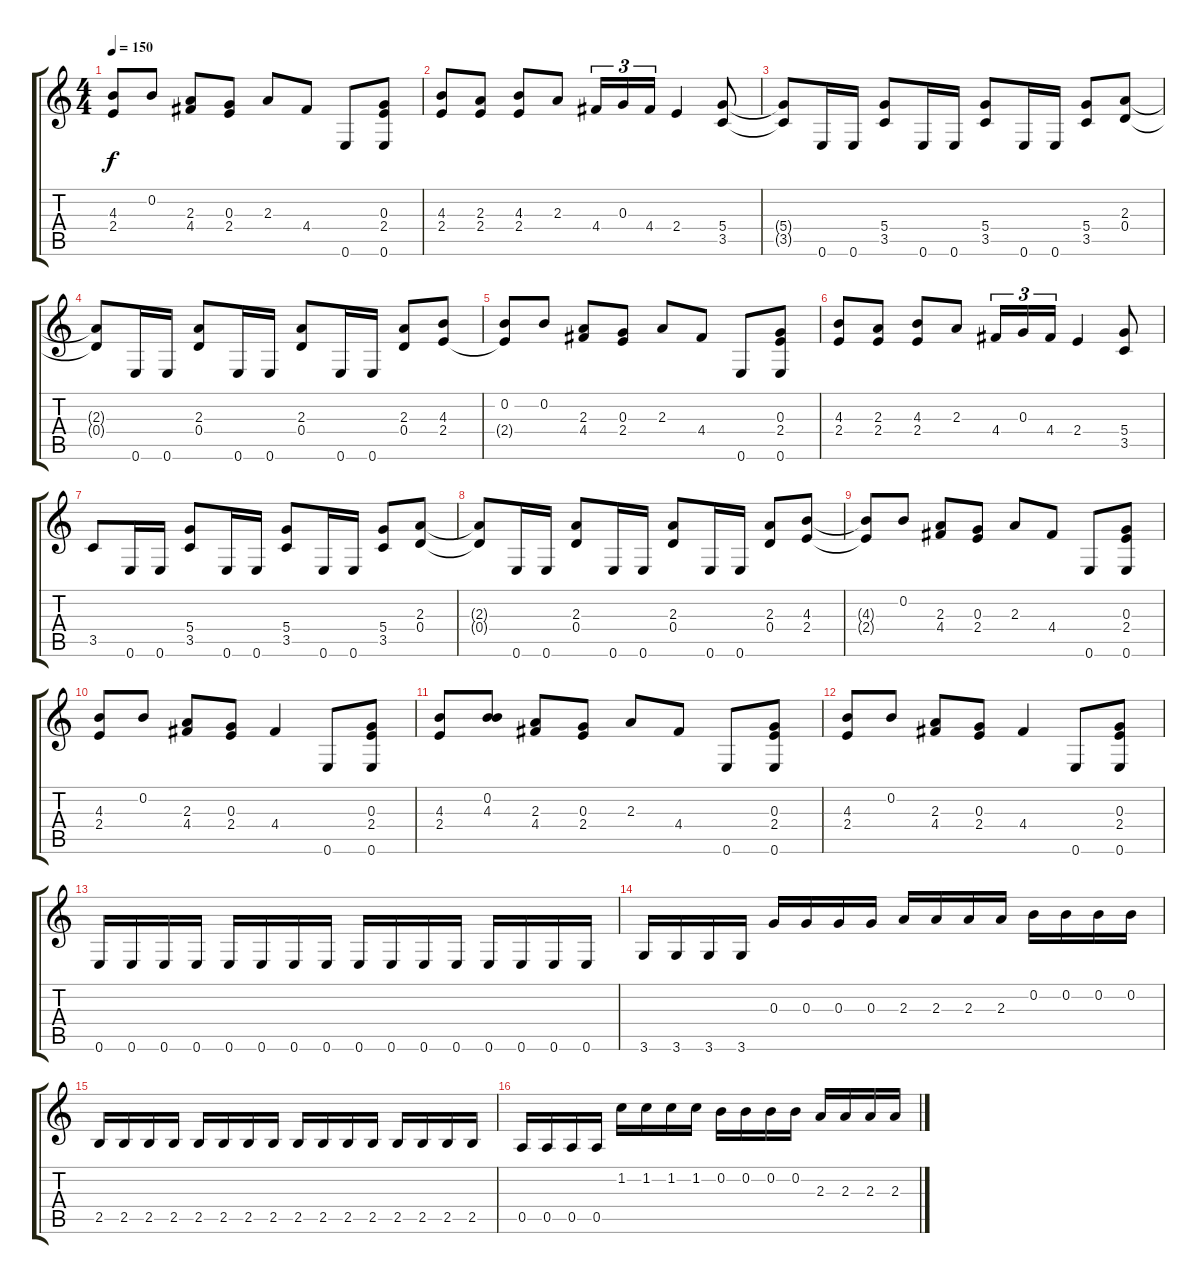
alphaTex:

\track "" {instrument distortionguitar}
\staff {score tabs}
\tuning (E4 B3 G3 D3 A2 E2) {hide}
\ts (4 4)
\tempo 150
\clef g2
\ks c
(4.3{t} 2.4{t}).8{dy f} 0.2.8 (2.3 4.4).8 (0.3 2.4).8 2.3.8 4.4.8 0.6.8 (0.3 2.4 0.6).8 |
(4.3 2.4).8 (2.3 2.4).8 (4.3 2.4).8 2.3.8 4.4.16{tu (3 2)} 0.3.16{tu (3 2)} 4.4.16{tu (3 2)} 2.4.4 (5.4 3.5).8 |
(5.4{t} 3.5{t}).8 0.6.16 0.6.16 (5.4 3.5).8 0.6.16 0.6.16 (5.4 3.5).8 0.6.16 0.6.16 (5.4 3.5).8 (2.3 0.4).8 |
(2.3{t} 0.4{t}).8 0.6.16 0.6.16 (2.3 0.4).8 0.6.16 0.6.16 (2.3 0.4).8 0.6.16 0.6.16 (2.3 0.4).8 (4.3 2.4).8 |
(0.2 2.4{t}).8 0.2.8 (2.3 4.4).8 (0.3 2.4).8 2.3.8 4.4.8 0.6.8 (0.3 2.4 0.6).8 |
(4.3 2.4).8 (2.3 2.4).8 (4.3 2.4).8 2.3.8 4.4.16{tu (3 2)} 0.3.16{tu (3 2)} 4.4.16{tu (3 2)} 2.4.4 (5.4 3.5).8 |
3.5.8 0.6.16 0.6.16 (5.4 3.5).8 0.6.16 0.6.16 (5.4 3.5).8 0.6.16 0.6.16 (5.4 3.5).8 (2.3 0.4).8 |
(2.3{t} 0.4{t}).8 0.6.16 0.6.16 (2.3 0.4).8 0.6.16 0.6.16 (2.3 0.4).8 0.6.16 0.6.16 (2.3 0.4).8 (4.3 2.4).8 |
(4.3{t} 2.4{t}).8 0.2.8 (2.3 4.4).8 (0.3 2.4).8 2.3.8 4.4.8 0.6.8 (0.3 2.4 0.6).8 |
(4.3 2.4).8 0.2.8 (2.3 4.4).8 (0.3 2.4).8 4.4.4 0.6.8 (0.3 2.4 0.6).8 |
(4.3 2.4).8 (0.2 4.3).8 (2.3 4.4).8 (0.3 2.4).8 2.3.8 4.4.8 0.6.8 (0.3 2.4 0.6).8 |
(4.3 2.4).8 0.2.8 (2.3 4.4).8 (0.3 2.4).8 4.4.4 0.6.8 (0.3 2.4 0.6).8 |
0.6.16 0.6.16 0.6.16 0.6.16 0.6.16 0.6.16 0.6.16 0.6.16 0.6.16 0.6.16 0.6.16 0.6.16 0.6.16 0.6.16 0.6.16 0.6.16 |
3.6.16 3.6.16 3.6.16 3.6.16 0.3.16 0.3.16 0.3.16 0.3.16 2.3.16 2.3.16 2.3.16 2.3.16 0.2.16 0.2.16 0.2.16 0.2.16 |
2.5.16 2.5.16 2.5.16 2.5.16 2.5.16 2.5.16 2.5.16 2.5.16 2.5.16 2.5.16 2.5.16 2.5.16 2.5.16 2.5.16 2.5.16 2.5.16 |
0.5.16 0.5.16 0.5.16 0.5.16 1.2.16 1.2.16 1.2.16 1.2.16 0.2.16 0.2.16 0.2.16 0.2.16 2.3.16 2.3.16 2.3.16 2.3.16
